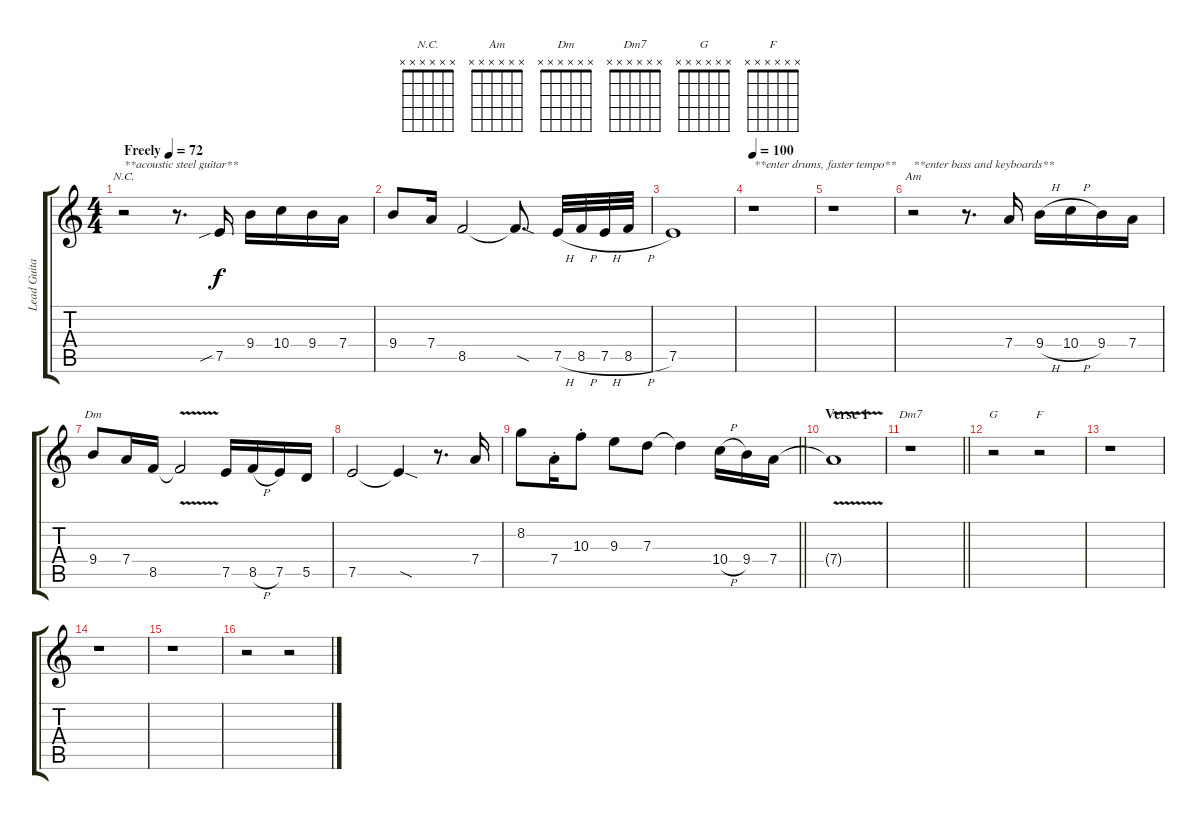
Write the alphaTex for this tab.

\track ("Lead Guitar" "Lead Guita") {instrument distortionguitar}
\staff {score tabs}
\tuning (E4 B3 G3 D3 A2 E2) {hide}
\chord ("N.C." x x x x x x)
\chord ("Am" x x x x x x)
\chord ("Dm" x x x x x x)
\chord ("Dm7" x x x x x x)
\chord ("G" x x x x x x)
\chord ("F" x x x x x x)
\ts (4 4)
\tempo (72 "Freely")
\clef g2
\ks c
r.2{ch "N.C." txt "**acoustic steel guitar**" dy f instrument distortionguitar} r.8{d} 7.5{sib}.16 9.4.16 10.4.16 9.4.16 7.4.16 |
9.4.8 7.4.16 8.5.2 8.5{sod t}.8{d} 7.5{h}.32 8.5{h}.32 7.5{h}.32 8.5{h}.32 |
7.5.1 |
\tempo 100
r.1{txt "**enter drums, faster tempo**"} |
r.1 |
r.2{ch "Am" txt "**enter bass and keyboards**"} r.8{d} 7.4.16 9.4{h}.16 10.4{h}.16 9.4.16 7.4.16 |
9.4.8{ch "Dm"} 7.4.16 8.5.16 8.5{v t}.2 7.5.16 8.5{h}.16 7.5.16 5.5.16 |
7.5.2 7.5{sod t}.4 r.8{d} 7.4.16 |
\barLineRight lightlight
8.2.8 7.4{st}.16 10.3{st}.8 9.3.8 7.3.8 7.3{t}.4 10.4{h}.16 9.4.16 7.4.16 |
\section ("" "Verse 1")
7.4{v t}.1 |
\barLineRight lightlight
r.1{ch "Dm7"} |
r.2{ch "G"} r.2{ch "F"} |
r.1 |
r.1 |
r.1 |
r.2 r.2
